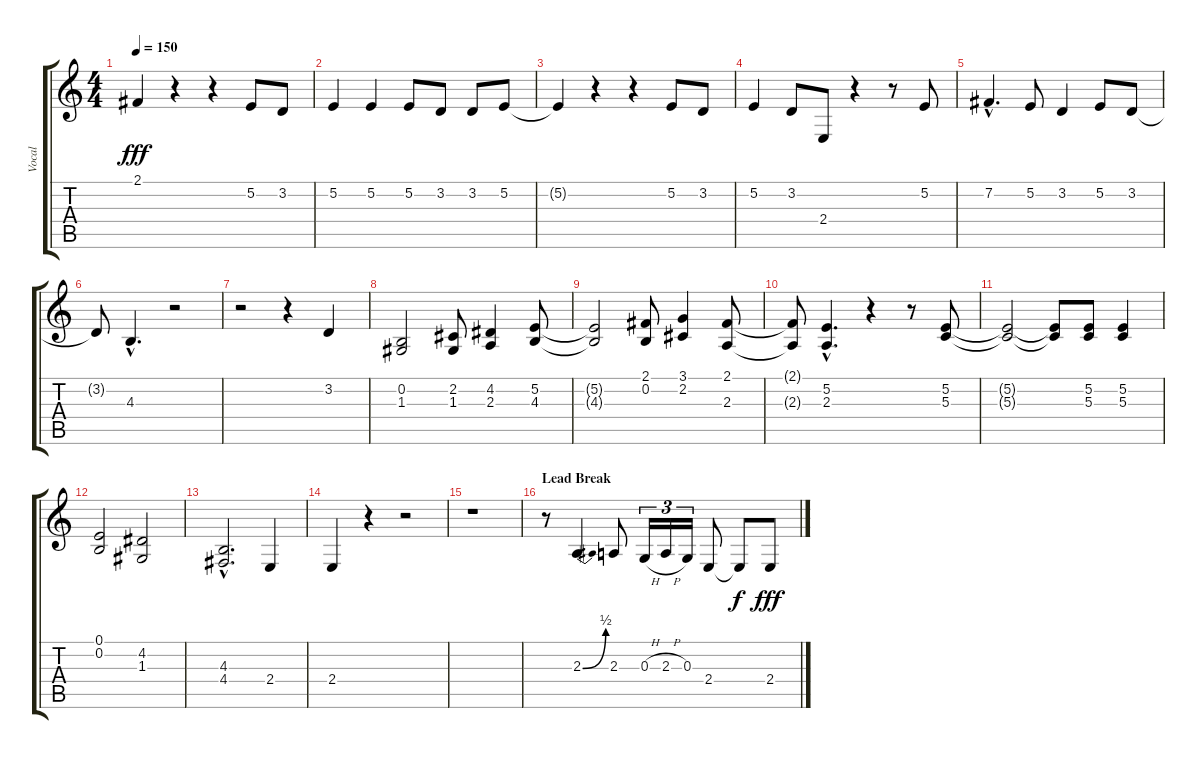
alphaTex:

\track ("Vocal" "Vocal") {instrument altosax}
\staff {score tabs}
\tuning (E4 B3 G3 D3 A2 E2) {hide}
\ts (4 4)
\tempo 150
\clef g2
\ks c
2.1{t}.4{dy fff} r.4 r.4 5.2.8 3.2.8 |
5.2.4 5.2.4 5.2.8 3.2.8 3.2.8 5.2.8 |
5.2{t}.4 r.4 r.4 5.2.8 3.2.8 |
5.2.4 3.2.8 2.4.8 r.4 r.8 5.2.8 |
7.2{hac}.4{d} 5.2.8 3.2.4 5.2.8 3.2.8 |
3.2{t}.8 4.3{hac}.4{d} r.2 |
r.2 r.4 3.2.4 |
(0.2 1.3).2 (2.2 1.3).8 (4.2 2.3).4 (5.2 4.3).8 |
(5.2{t} 4.3{t}).2 (2.1 0.2).8 (3.1 2.2).4 (2.1 2.3).8 |
(2.1{t} 2.3{t}).8 (5.2{hac} 2.3{hac}).4{d} r.4 r.8 (5.2 5.3).8 |
(5.2{t} 5.3{t}).2 (5.2{t} 5.3{t}).8 (5.2 5.3).8 (5.2 5.3).4 |
(0.1 0.2).2 (4.2 1.3).2 |
(4.3{hac} 4.4{hac}).2{d} 2.4.4 |
2.4.4 r.4 r.2 |
r.1 |
\section ("" "Lead Break")
r.8{volume 16 instrument electricguitarmuted} 2.3{be (bend 0 0 60 2)}.4 2.3.8 0.3{h}.16{tu (3 2)} 2.3{h}.16{tu (3 2)} 0.3.16{tu (3 2)} 2.4.8 2.4{t}.8{dy f} 2.4.8{dy fff}
